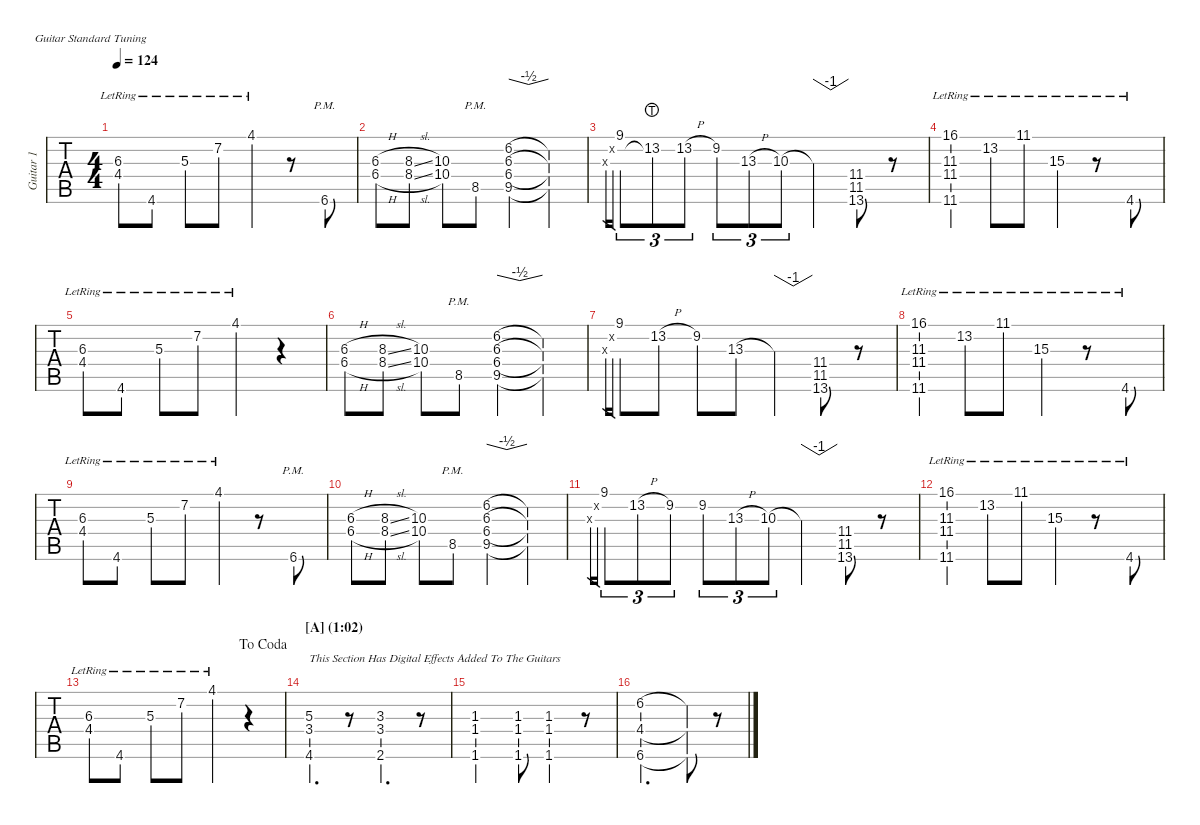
\defaultSystemsLayout 4
\hideDynamics
\bracketExtendMode nobrackets
\multiTrackTrackNamePolicy allsystems
\firstSystemTrackNameMode fullname
\otherSystemsTrackNameMode fullname
\otherSystemsTrackNameOrientation horizontal
\track ("Guitar 1" "Guitar 1") {instrument overdrivenguitar}
\staff {tabs}
\tuning (E4 B3 G3 D3 A2 E2)
\ts (4 4)
\scale
1.00352
\tempo 124
\accidentals auto
\clef g2
\ottava regular
\simile none
\ks c
(4.4{lr acc #} 6.3{lr acc #}).8{dy mf} 4.6{lr acc #}.8 5.3{lr}.8 7.2{lr acc #}.8 4.1{lr acc #}.4 r.8 6.6{pm acc #}.8 |
\scale
1.00617 (6.4{h acc #} 6.3{h acc #}).8 (8.3{sl acc #} 8.4{sl acc #}).8 (10.3 10.4).8 8.5{pm}.8 (6.3{acc #} 6.4{acc #} 6.2 9.5{acc #}).4{tbe (dip default 30.599999999999998 0 43.8 -2 45 -2 59.4 0)} (6.3{t acc #} 6.4{t acc #} 6.2{t} 9.5{t acc #}).4 |
\scale
0.995156 0.3{x}.16{gr} 0.2{x}.16{gr} 9.1{acc #}.8{tu (3 2)} 13.2{lht}.8{tu (3 2)} 13.2{h}.8{tu (3 2)} 9.2{acc #}.8{tu (3 2)} 13.3{h acc #}.8{tu (3 2)} 10.3.8{tu (3 2)} 10.3{t}.4{tbe (dip default 0 0 3 -4 3.5999999999999996 -4 10.799999999999999 0)} (13.6 11.5{acc #} 11.4{acc #}).8 r.8 |
\scale
0.995156 (11.6{lr acc #} 11.3{lr acc #} 11.4{lr acc #} 16.1{lr acc #}).4 13.2{lr}.8 11.1{lr acc #}.8 15.3{lr acc #}.4 r.8 4.6{lr acc #}.8 |
\scale
1.00352 (4.4{lr acc #} 6.3{lr acc #}).8 4.6{lr acc #}.8 5.3{lr}.8 7.2{lr acc #}.8 4.1{lr acc #}.4 r.4 |
\scale
1.00617 (6.4{h acc #} 6.3{h acc #}).8 (8.3{sl acc #} 8.4{sl acc #}).8 (10.3 10.4).8 8.5{pm}.8 (6.3{acc #} 6.4{acc #} 6.2 9.5{acc #}).4{tbe (dip default 30.599999999999998 0 43.8 -2 45 -2 59.4 0)} (6.3{t acc #} 6.4{t acc #} 6.2{t} 9.5{t acc #}).4 |
\scale
0.995156 0.3{x}.16{gr} 0.2{x}.16{gr} 9.1{acc #}.8 13.2{h}.8 9.2{acc #}.8 13.3{acc #}.8 13.3{t acc #}.4{tbe (dip default 0 0 3 -4 3.5999999999999996 -4 10.799999999999999 0)} (13.6 11.5{acc #} 11.4{acc #}).8 r.8 |
\scale
0.999336 (11.6{lr acc #} 11.3{lr acc #} 11.4{lr acc #} 16.1{lr acc #}).4 13.2{lr}.8 11.1{lr acc #}.8 15.3{lr acc #}.4 r.8 4.6{lr acc #}.8 |
\scale
0.999336 (4.4{lr acc #} 6.3{lr acc #}).8 4.6{lr acc #}.8 5.3{lr}.8 7.2{lr acc #}.8 4.1{lr acc #}.4 r.8 6.6{pm acc #}.8 |
\scale
1.00234 (6.4{h acc #} 6.3{h acc #}).8 (8.3{sl acc #} 8.4{sl acc #}).8 (10.3 10.4).8 8.5{pm}.8 (6.3{acc #} 6.4{acc #} 6.2 9.5{acc #}).4{tbe (dip default 30.599999999999998 0 43.8 -2 45 -2 59.4 0)} (6.3{t acc #} 6.4{t acc #} 6.2{t} 9.5{t acc #}).4 |
\scale
0.99968 0.3{x}.16{gr} 0.2{x}.16{gr} 9.1{acc #}.8{tu (3 2)} 13.2{h}.8{tu (3 2)} 9.2{acc #}.8{tu (3 2)} 9.2{acc #}.8{tu (3 2)} 13.3{h acc #}.8{tu (3 2)} 10.3.8{tu (3 2)} 10.3{t}.4{tbe (dip default 0 0 3 -4 3.5999999999999996 -4 10.799999999999999 0)} (13.6 11.5{acc #} 11.4{acc #}).8 r.8 |
\scale
0.9955 (11.6{lr acc #} 11.3{lr acc #} 11.4{lr acc #} 16.1{lr acc #}).4 13.2{lr}.8 11.1{lr acc #}.8 15.3{lr acc #}.4 r.8 4.6{lr acc #}.8 |
\scale
1.00248
\jump dacoda
(4.4{lr acc #} 6.3{lr acc #}).8 4.6{lr acc #}.8 5.3{lr}.8 7.2{lr acc #}.8 4.1{lr acc #}.4 r.4 |
\section ("A" "(1:02)")
\scale
1.00617 (3.4 4.6{acc #} 5.3).4{d txt "This Section Has Digital Effects Added To The Guitars"} r.8 (3.4 2.6{acc #} 3.3{acc #}).4{d} r.8 |
\scale
0.990977 (1.6 1.4{acc #} 1.3{acc #}).2 (1.6{st} 1.4{st acc #} 1.3{st acc #}).8 (1.6 1.4{acc #} 1.3{acc #}).4 r.8 |
\scale
1.0077 (6.2 6.6{acc #} 4.4{acc #}).2{d} (6.2{t} 6.6{t acc #} 4.4{t acc #}).8 r.8
